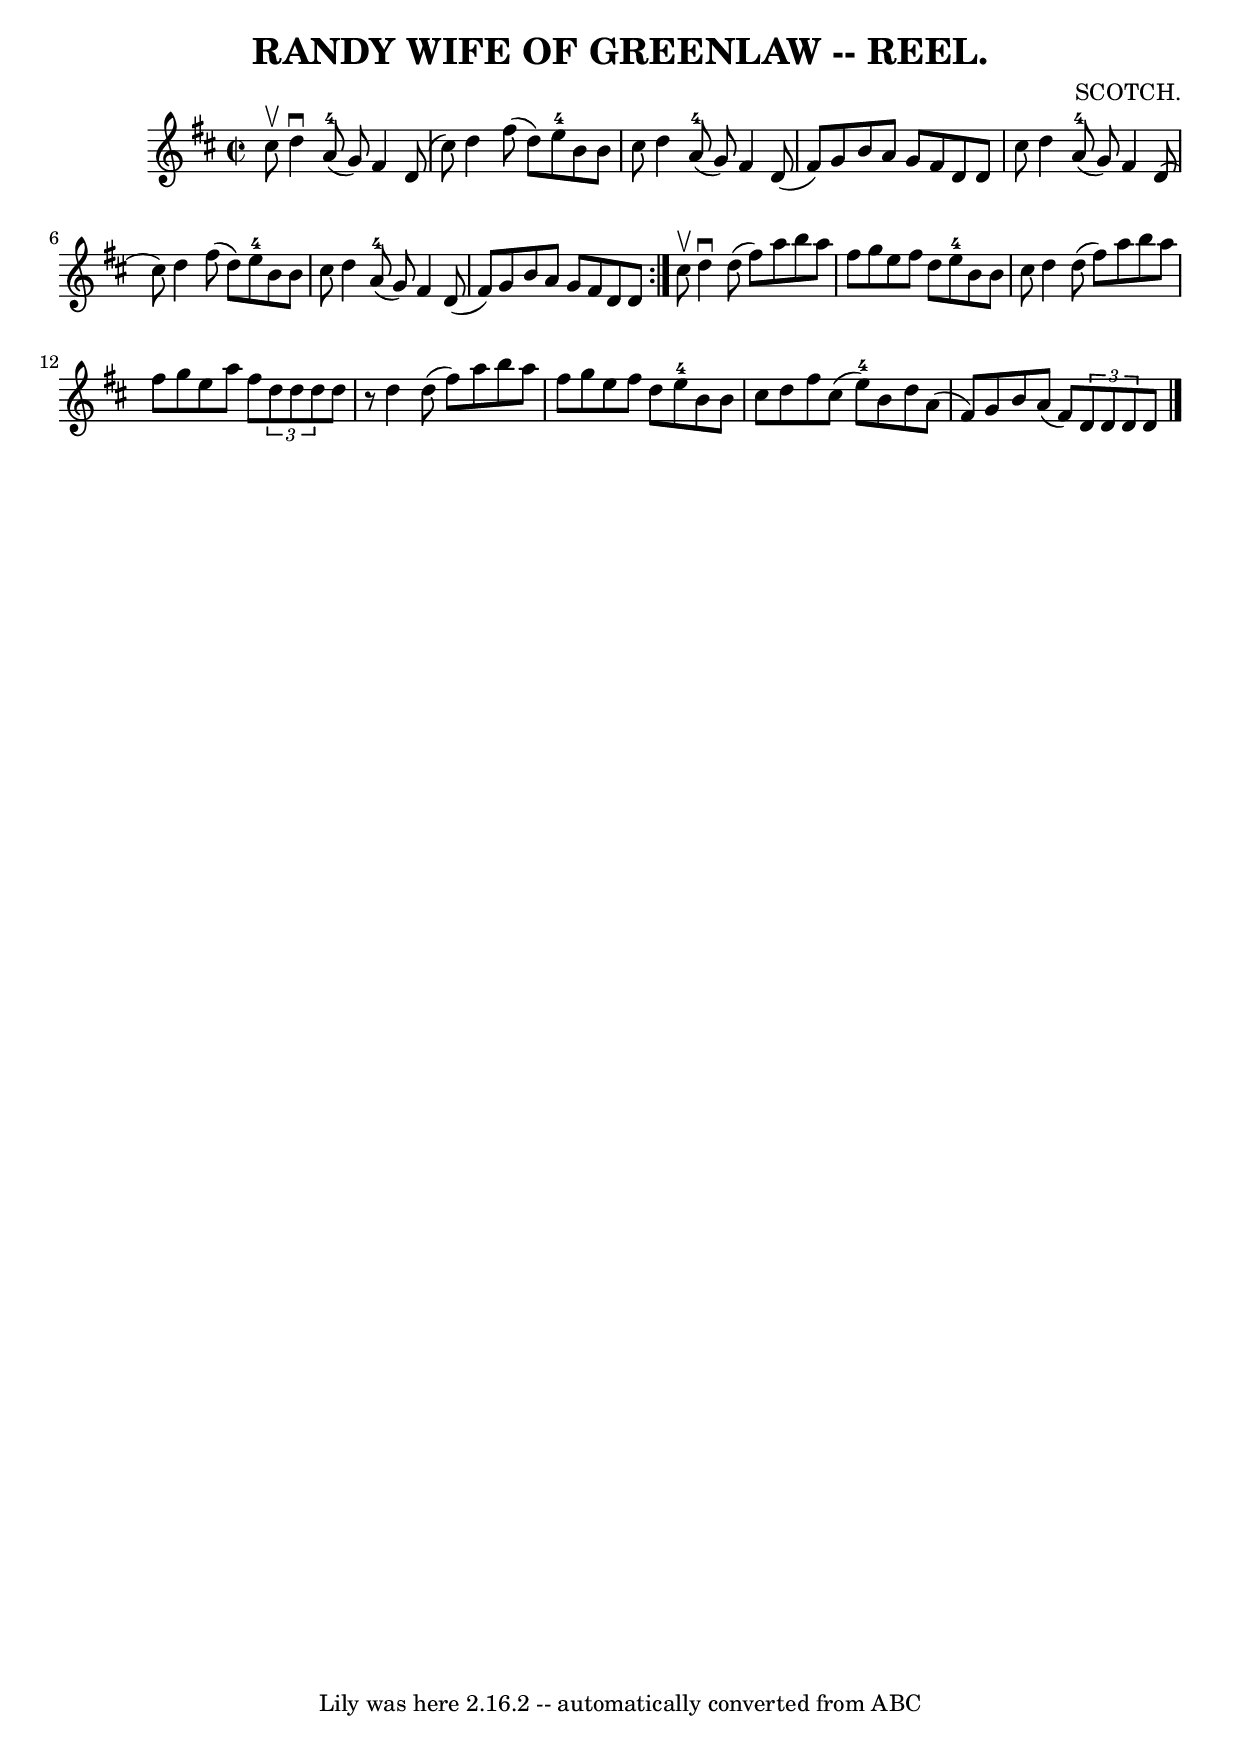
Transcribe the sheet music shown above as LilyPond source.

\version "2.16.2"
\include "Mammoth.ily"
\header {
	%% book = "Coles 43.7"
	composer = "SCOTCH."
	crossRefNumber = "1"
	footnotes = ""
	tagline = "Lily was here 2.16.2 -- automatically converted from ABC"
	title = "RANDY WIFE OF GREENLAW -- REEL."
}
voicedefault =  {


\repeat volta 2 {
\override Staff.TimeSignature #'style = #'C
 \time 2/2 
\key d \major cis''8^\upbow |
 d''4^\downbow a'8 
-4(g'8) fis'4 d'8 (cis''8) |
 d''4 fis''8 (
d''8) e''8-4 b'8 b'8 cis''8  |
 d''4 a'8-4(
g'8) fis'4 d'8 (fis'8) |
 g'8 b'8 a'8 g'8    
fis'8 d'8 d'8 cis''8  |
 d''4 a'8-4(g'8)   
fis'4 d'8 (cis''8) |
 d''4 fis''8 (d''8) e''8 
-4 b'8 b'8 cis''8  |
 d''4 a'8-4(g'8) fis'4   
 d'8 (fis'8) |
 g'8 b'8 a'8 g'8 fis'8 d'8 d'8  
} cis''8^\upbow |
 d''4^\downbow d''8 (fis''8) a''8    
b''8 a''8 fis''8  |
 g''8 e''8 fis''8 d''8 e''8 
-4 b'8 b'8 cis''8  |
 d''4 d''8 (fis''8) a''8    
b''8 a''8 fis''8  |
 g''8 e''8 a''8 fis''8    
\times 2/3 { d''8 d''8 d''8  } d''8    r8 |
 d''4 d''8 (
 fis''8) a''8 b''8 a''8 fis''8  |
 g''8 e''8    
fis''8 d''8 e''8-4 b'8 b'8 cis''8  |
 d''8 fis''8 
 cis''8 (e''8-4) b'8 d''8 a'8 (fis'8) |
 g'8    
b'8 a'8 (fis'8)   \times 2/3 { d'8 d'8 d'8  } d'8  \bar "|." 
  
}

\score{
    <<

	\context Staff="default"
	{
	    \voicedefault 
	}

    >>
	\layout {
	}
	\midi {}
}
